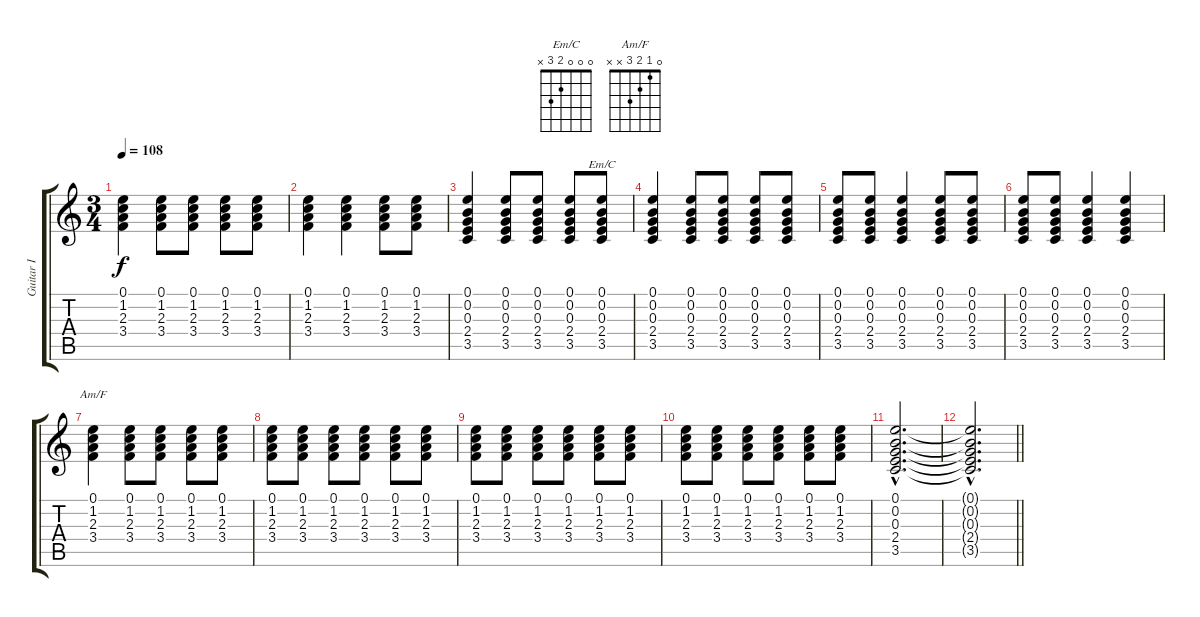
\track ("Guitar I" "Guitar I") {instrument acousticguitarnylon}
\staff {score tabs}
\tuning (E4 B3 G3 D3 A2 E2) {hide}
\chord ("Em/C" 0 0 0 2 3 x)
\chord ("Am/F" 0 1 2 3 x x)
\ts (3 4)
\tempo 108
\clef g2
\ks c
(0.1 1.2 2.3 3.4).4{dy f} (0.1 1.2 2.3 3.4).8 (0.1 1.2 2.3 3.4).8 (0.1 1.2 2.3 3.4).8 (0.1 1.2 2.3 3.4).8 |
(0.1 1.2 2.3 3.4).4 (0.1 1.2 2.3 3.4).4 (0.1 1.2 2.3 3.4).8 (0.1 1.2 2.3 3.4).8 |
(0.1 0.2 0.3 2.4 3.5).4 (0.1 0.2 0.3 2.4 3.5).8 (0.1 0.2 0.3 2.4 3.5).8 (0.1 0.2 0.3 2.4 3.5).8 (0.1 0.2 0.3 2.4 3.5).8{ch "Em/C"} |
(0.1 0.2 0.3 2.4 3.5).4 (0.1 0.2 0.3 2.4 3.5).8 (0.1 0.2 0.3 2.4 3.5).8 (0.1 0.2 0.3 2.4 3.5).8 (0.1 0.2 0.3 2.4 3.5).8 |
(0.1 0.2 0.3 2.4 3.5).8 (0.1 0.2 0.3 2.4 3.5).8 (0.1 0.2 0.3 2.4 3.5).4 (0.1 0.2 0.3 2.4 3.5).8 (0.1 0.2 0.3 2.4 3.5).8 |
(0.1 0.2 0.3 2.4 3.5).8 (0.1 0.2 0.3 2.4 3.5).8 (0.1 0.2 0.3 2.4 3.5).4 (0.1 0.2 0.3 2.4 3.5).4 |
(0.1 1.2 2.3 3.4).4{ch "Am/F"} (0.1 1.2 2.3 3.4).8 (0.1 1.2 2.3 3.4).8 (0.1 1.2 2.3 3.4).8 (0.1 1.2 2.3 3.4).8 |
(0.1 1.2 2.3 3.4).8 (0.1 1.2 2.3 3.4).8 (0.1 1.2 2.3 3.4).8 (0.1 1.2 2.3 3.4).8 (0.1 1.2 2.3 3.4).8 (0.1 1.2 2.3 3.4).8 |
(0.1 1.2 2.3 3.4).8 (0.1 1.2 2.3 3.4).8 (0.1 1.2 2.3 3.4).8 (0.1 1.2 2.3 3.4).8 (0.1 1.2 2.3 3.4).8 (0.1 1.2 2.3 3.4).8 |
(0.1 1.2 2.3 3.4).8 (0.1 1.2 2.3 3.4).8 (0.1 1.2 2.3 3.4).8 (0.1 1.2 2.3 3.4).8 (0.1 1.2 2.3 3.4).8 (0.1 1.2 2.3 3.4).8 |
(0.1{hac} 0.2{hac} 0.3{hac} 2.4{hac} 3.5{hac}).2{d} |
\barLineRight lightlight
(0.1{hac t} 0.2{hac t} 0.3{hac t} 2.4{hac t} 3.5{hac t}).2{d}
